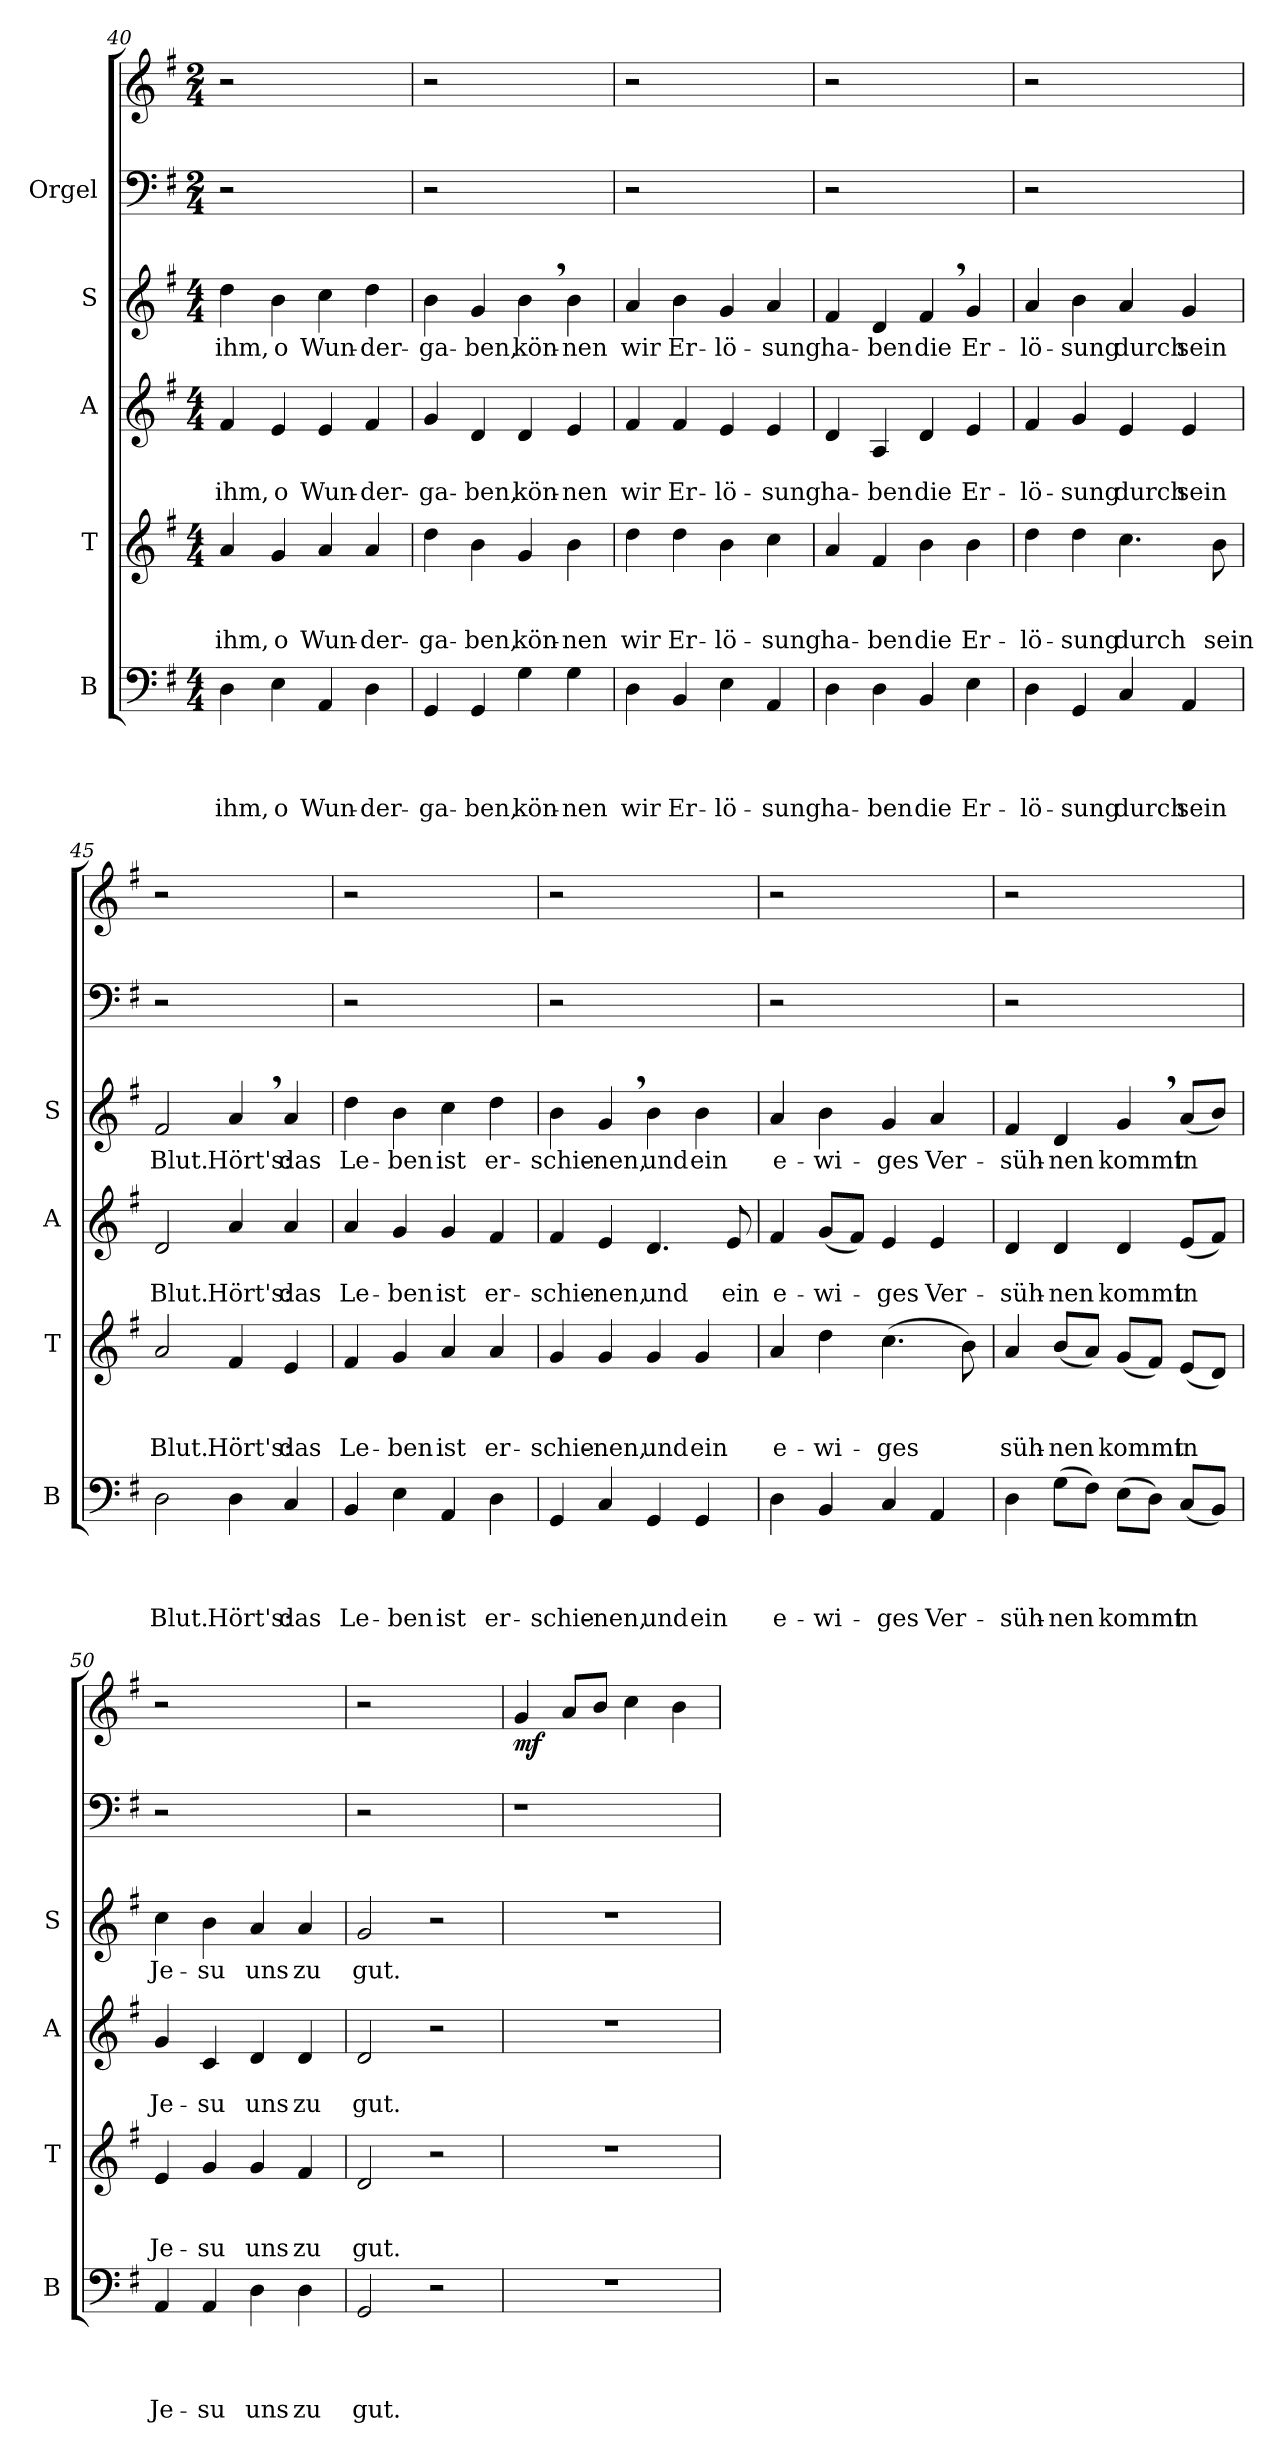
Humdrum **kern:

**kern	**text	**text	**text	**text	**kern	**text	**text	**text	**kern	**text	**text	**kern	**text	**kern	**kern	**dynam
*part5	*part5	*part5	*part5	*part5	*part4	*part4	*part4	*part4	*part3	*part3	*part3	*part2	*part2	*part1	*part1	*part1
*staff6	*staff6	*staff6	*staff6	*staff6	*staff5	*staff5	*staff5	*staff5	*staff4	*staff4	*staff4	*staff3	*staff3	*staff2	*staff1	*staff1/2
*I"B	*	*	*	*	*I"T	*	*	*	*I"A	*	*	*I"S	*	*I"Orgel	*	*
*I'B	*	*	*	*	*I'T	*	*	*	*I'A	*	*	*I'S	*	*	*	*
*clefF4	*	*	*	*	*clefG2	*	*	*	*clefG2	*	*	*clefG2	*	*clefF4	*clefG2	*
*k[f#]	*	*	*	*	*k[f#]	*	*	*	*k[f#]	*	*	*k[f#]	*	*k[f#]	*k[f#]	*
*G:	*	*	*	*	*G:	*	*	*	*G:	*	*	*G:	*	*G:	*G:	*
*M4/4	*	*	*	*	*M4/4	*	*	*	*M4/4	*	*	*M4/4	*	*M2/4	*M2/4	*
=40	=40	=40	=40	=40	=40	=40	=40	=40	=40	=40	=40	=40	=40	=40	=40	=40
!	!	!	!	!LO:LY:b	!	!	!	!LO:LY:b	!	!	!LO:LY:b	!	!LO:LY:b	!	!	!
4D\	.	.	.	ihm,	4a/	.	.	ihm,	4f#/	.	ihm,	4dd\	ihm,	2r	2r	.
!	!	!	!	!LO:LY:b	!	!	!	!LO:LY:b	!	!	!LO:LY:b	!	!LO:LY:b	!	!	!
4E\	.	.	.	o	4g/	.	.	o	4e/	.	o	4b\	o	.	.	.
!	!	!	!	!LO:LY:b	!	!	!	!LO:LY:b	!	!	!LO:LY:b	!	!LO:LY:b	!	!	!
4AA/	.	.	.	Wun-	4a/	.	.	Wun-	4e/	.	Wun-	4cc\	Wun-	2ryy	2ryy	.
!	!	!	!	!LO:LY:b	!	!	!	!LO:LY:b	!	!	!LO:LY:b	!	!LO:LY:b	!	!	!
4D\	.	.	.	-der-	4a/	.	.	-der-	4f#/	.	-der-	4dd\	-der-	.	.	.
=41	=41	=41	=41	=41	=41	=41	=41	=41	=41	=41	=41	=41	=41	=41	=41	=41
!	!	!	!	!LO:LY:b	!	!	!	!LO:LY:b	!	!	!LO:LY:b	!	!LO:LY:b	!	!	!
4GG/	.	.	.	-ga-	4dd\	.	.	-ga-	4g/	.	-ga-	4b\	-ga-	2r	2r	.
!	!	!	!	!LO:LY:b	!	!	!	!LO:LY:b	!	!	!LO:LY:b	!	!LO:LY:b	!	!	!
4GG/	.	.	.	-ben,	4b\	.	.	-ben,	4d/	.	-ben,	4g/	-ben,	.	.	.
!	!	!	!	!LO:LY:b	!	!	!	!LO:LY:b	!	!	!LO:LY:b	!	!LO:LY:b	!	!	!
4G\	.	.	.	kön-	4g/	.	.	kön-	4d/	.	kön-	4b,>\	kön-	2ryy	2ryy	.
!	!	!	!	!LO:LY:b	!	!	!	!LO:LY:b	!	!	!LO:LY:b	!	!LO:LY:b	!	!	!
4G\	.	.	.	-nen	4b\	.	.	-nen	4e/	.	-nen	4b\	-nen	.	.	.
=42	=42	=42	=42	=42	=42	=42	=42	=42	=42	=42	=42	=42	=42	=42	=42	=42
!	!	!	!	!LO:LY:b	!	!	!	!LO:LY:b	!	!	!LO:LY:b	!	!LO:LY:b	!	!	!
4D\	.	.	.	wir	4dd\	.	.	wir	4f#/	.	wir	4a/	wir	2r	2r	.
!	!	!	!	!LO:LY:b	!	!	!	!LO:LY:b	!	!	!LO:LY:b	!	!LO:LY:b	!	!	!
4BB/	.	.	.	Er-	4dd\	.	.	Er-	4f#/	.	Er-	4b\	Er-	.	.	.
!	!	!	!	!LO:LY:b	!	!	!	!LO:LY:b	!	!	!LO:LY:b	!	!LO:LY:b	!	!	!
4E\	.	.	.	-lö-	4b\	.	.	-lö-	4e/	.	-lö-	4g/	-lö-	2ryy	2ryy	.
!	!	!	!	!LO:LY:b	!	!	!	!LO:LY:b	!	!	!LO:LY:b	!	!LO:LY:b	!	!	!
4AA/	.	.	.	-sung	4cc\	.	.	-sung	4e/	.	-sung	4a/	-sung	.	.	.
!!LO:LB:g=z
=43	=43	=43	=43	=43	=43	=43	=43	=43	=43	=43	=43	=43	=43	=43	=43	=43
!	!	!	!	!LO:LY:b	!	!	!	!LO:LY:b	!	!	!LO:LY:b	!	!LO:LY:b	!	!	!
4D\	.	.	.	ha-	4a/	.	.	ha-	4d/	.	ha-	4f#/	ha-	2r	2r	.
!	!	!	!	!LO:LY:b	!	!	!	!LO:LY:b	!	!	!LO:LY:b	!	!LO:LY:b	!	!	!
4D\	.	.	.	-ben	4f#/	.	.	-ben	4A/	.	-ben	4d/	-ben	.	.	.
!	!	!	!	!LO:LY:b	!	!	!	!LO:LY:b	!	!	!LO:LY:b	!	!LO:LY:b	!	!	!
4BB/	.	.	.	die	4b\	.	.	die	4d/	.	die	4f#,>/	die	2ryy	2ryy	.
!	!	!	!	!LO:LY:b	!	!	!	!LO:LY:b	!	!	!LO:LY:b	!	!LO:LY:b	!	!	!
4E\	.	.	.	Er-	4b\	.	.	Er-	4e/	.	Er-	4g/	Er-	.	.	.
=44	=44	=44	=44	=44	=44	=44	=44	=44	=44	=44	=44	=44	=44	=44	=44	=44
!	!	!	!	!LO:LY:b	!	!	!	!LO:LY:b	!	!	!LO:LY:b	!	!LO:LY:b	!	!	!
4D\	.	.	.	-lö-	4dd\	.	.	-lö-	4f#/	.	-lö-	4a/	-lö-	2r	2r	.
!	!	!	!	!LO:LY:b	!	!	!	!LO:LY:b	!	!	!LO:LY:b	!	!LO:LY:b	!	!	!
4GG/	.	.	.	-sung	4dd\	.	.	-sung	4g/	.	-sung	4b\	-sung	.	.	.
!	!	!	!	!LO:LY:b	!	!	!	!LO:LY:b	!	!	!LO:LY:b	!	!LO:LY:b	!	!	!
4C/	.	.	.	durch	4.cc\	.	.	durch	4e/	.	durch	4a/	durch	2ryy	2ryy	.
!	!	!	!	!LO:LY:b	!	!	!	!	!	!	!LO:LY:b	!	!LO:LY:b	!	!	!
4AA/	.	.	.	sein	.	.	.	.	4e/	.	sein	4g/	sein	.	.	.
!	!	!	!	!	!	!	!	!LO:LY:b	!	!	!	!	!	!	!	!
.	.	.	.	.	8b\	.	.	sein	.	.	.	.	.	.	.	.
=45	=45	=45	=45	=45	=45	=45	=45	=45	=45	=45	=45	=45	=45	=45	=45	=45
!	!	!	!	!LO:LY:b	!	!	!	!LO:LY:b	!	!	!LO:LY:b	!	!LO:LY:b	!	!	!
2D\	.	.	.	Blut.	2a/	.	.	Blut.	2d/	.	Blut.	2f#/	Blut.	2r	2r	.
!	!	!	!	!LO:LY:b	!	!	!	!LO:LY:b	!	!	!LO:LY:b	!	!LO:LY:b	!	!	!
4D\	.	.	.	Hört's:	4f#/	.	.	Hört's:	4a/	.	Hört's:	4a,>/	Hört's:	2ryy	2ryy	.
!	!	!	!	!LO:LY:b	!	!	!	!LO:LY:b	!	!	!LO:LY:b	!	!LO:LY:b	!	!	!
4C/	.	.	.	das	4e/	.	.	das	4a/	.	das	4a/	das	.	.	.
=46	=46	=46	=46	=46	=46	=46	=46	=46	=46	=46	=46	=46	=46	=46	=46	=46
!	!	!	!	!LO:LY:b	!	!	!	!LO:LY:b	!	!	!LO:LY:b	!	!LO:LY:b	!	!	!
4BB/	.	.	.	Le-	4f#/	.	.	Le-	4a/	.	Le-	4dd\	Le-	2r	2r	.
!	!	!	!	!LO:LY:b	!	!	!	!LO:LY:b	!	!	!LO:LY:b	!	!LO:LY:b	!	!	!
4E\	.	.	.	-ben	4g/	.	.	-ben	4g/	.	-ben	4b\	-ben	.	.	.
!	!	!	!	!LO:LY:b	!	!	!	!LO:LY:b	!	!	!LO:LY:b	!	!LO:LY:b	!	!	!
4AA/	.	.	.	ist	4a/	.	.	ist	4g/	.	ist	4cc\	ist	2ryy	2ryy	.
!	!	!	!	!LO:LY:b	!	!	!	!LO:LY:b	!	!	!LO:LY:b	!	!LO:LY:b	!	!	!
4D\	.	.	.	er-	4a/	.	.	er-	4f#/	.	er-	4dd\	er-	.	.	.
!!LO:LB:g=z
=47	=47	=47	=47	=47	=47	=47	=47	=47	=47	=47	=47	=47	=47	=47	=47	=47
!	!	!	!	!LO:LY:b	!	!	!	!LO:LY:b	!	!	!LO:LY:b	!	!LO:LY:b	!	!	!
4GG/	.	.	.	-schie-	4g/	.	.	-schie-	4f#/	.	-schie-	4b\	-schie-	2r	2r	.
!	!	!	!	!LO:LY:b:rj	!	!	!	!LO:LY:b:rj	!	!	!LO:LY:b:rj	!	!LO:LY:b:rj	!	!	!
4C/	.	.	.	-nen,	4g/	.	.	-nen,	4e/	.	-nen,	4g,>/	-nen,	.	.	.
!	!	!	!	!LO:LY:b	!	!	!	!LO:LY:b	!	!	!LO:LY:b	!	!LO:LY:b	!	!	!
4GG/	.	.	.	und	4g/	.	.	und	4.d/	.	und	4b\	und	2ryy	2ryy	.
!	!	!	!	!LO:LY:b	!	!	!	!LO:LY:b	!	!	!	!	!LO:LY:b	!	!	!
4GG/	.	.	.	ein	4g/	.	.	ein	.	.	.	4b\	ein	.	.	.
!	!	!	!	!	!	!	!	!	!	!	!LO:LY:b	!	!	!	!	!
.	.	.	.	.	.	.	.	.	8e/	.	ein	.	.	.	.	.
=48	=48	=48	=48	=48	=48	=48	=48	=48	=48	=48	=48	=48	=48	=48	=48	=48
!	!	!	!	!LO:LY:b	!	!	!	!LO:LY:b	!	!	!LO:LY:b	!	!LO:LY:b	!	!	!
4D\	.	.	.	e-	4a/	.	.	e-	4f#/	.	e-	4a/	e-	2r	2r	.
!	!	!	!	!LO:LY:b:rj	!	!	!	!LO:LY:b:rj	!	!	!LO:LY:b:rj	!	!LO:LY:b:rj	!	!	!
4BB/	.	.	.	-wi-	4dd\	.	.	-wi-	(<8g/L	.	-wi-	4b\	-wi-	.	.	.
.	.	.	.	.	.	.	.	.	8f#/J)	.	.	.	.	.	.	.
!	!	!	!	!LO:LY:b	!	!	!	!LO:LY:b	!	!	!LO:LY:b	!	!LO:LY:b	!	!	!
4C/	.	.	.	-ges	(>4.cc\	.	.	-ges	4e/	.	-ges	4g/	-ges	2ryy	2ryy	.
!	!	!	!	!LO:LY:b	!	!	!	!	!	!	!LO:LY:b	!	!LO:LY:b	!	!	!
4AA/	.	.	.	Ver-	.	.	.	.	4e/	.	Ver-	4a/	Ver-	.	.	.
.	.	.	.	.	8b\)	.	.	.	.	.	.	.	.	.	.	.
=49	=49	=49	=49	=49	=49	=49	=49	=49	=49	=49	=49	=49	=49	=49	=49	=49
!	!	!	!	!LO:LY:b	!	!	!	!LO:LY:b	!	!	!LO:LY:b	!	!LO:LY:b	!	!	!
4D\	.	.	.	-süh-	4a/	.	.	süh-	4d/	.	-süh-	4f#/	-süh-	2r	2r	.
!	!	!	!	!LO:LY:b	!	!	!	!LO:LY:b	!	!	!LO:LY:b:rj	!	!LO:LY:b:rj	!	!	!
(>8G\L	.	.	.	-nen	(<8b/L	.	.	-nen	4d/	.	-nen	4d/	-nen	.	.	.
8F#\J)	.	.	.	.	8a/J)	.	.	.	.	.	.	.	.	.	.	.
!	!	!	!	!LO:LY:b	!	!	!	!LO:LY:b	!	!	!LO:LY:b	!	!LO:LY:b	!	!	!
(>8E\L	.	.	.	kommt	(<8g/L	.	.	kommt	4d/	.	kommt	4g,>/	kommt	2ryy	2ryy	.
8D\J)	.	.	.	.	8f#/J)	.	.	.	.	.	.	.	.	.	.	.
!	!	!	!	!LO:LY:b	!	!	!	!LO:LY:b	!	!	!LO:LY:b	!	!LO:LY:b	!	!	!
(<8C/L	.	.	.	in	(<8e/L	.	.	in	(<8e/L	.	in	(<8a/L	in	.	.	.
8BB/J)	.	.	.	.	8d/J)	.	.	.	8f#/J)	.	.	8b/J)	.	.	.	.
=50	=50	=50	=50	=50	=50	=50	=50	=50	=50	=50	=50	=50	=50	=50	=50	=50
!	!	!	!	!LO:LY:b	!	!	!	!LO:LY:b	!	!	!LO:LY:b	!	!LO:LY:b	!	!	!
4AA/	.	.	.	Je-	4e/	.	.	Je-	4g/	.	Je-	4cc\	Je-	2r	2r	.
!	!	!	!	!LO:LY:b:rj	!	!	!	!LO:LY:b:rj	!	!	!LO:LY:b:rj	!	!LO:LY:b:rj	!	!	!
4AA/	.	.	.	-su	4g/	.	.	-su	4c/	.	-su	4b\	-su	.	.	.
!	!	!	!	!LO:LY:b	!	!	!	!LO:LY:b	!	!	!LO:LY:b	!	!LO:LY:b	!	!	!
4D\	.	.	.	uns	4g/	.	.	uns	4d/	.	uns	4a/	uns	2ryy	2ryy	.
!	!	!	!	!LO:LY:b	!	!	!	!LO:LY:b	!	!	!LO:LY:b	!	!LO:LY:b	!	!	!
4D\	.	.	.	zu	4f#/	.	.	zu	4d/	.	zu	4a/	zu	.	.	.
=51	=51	=51	=51	=51	=51	=51	=51	=51	=51	=51	=51	=51	=51	=51	=51	=51
!	!	!	!	!LO:LY:b	!	!	!	!LO:LY:b	!	!	!LO:LY:b	!	!LO:LY:b	!	!	!
2GG/	.	.	.	gut.	2d/	.	.	gut.	2d/	.	gut.	2g/	gut.	2r	2r	.
2r	.	.	.	.	2r	.	.	.	2r	.	.	2r	.	2ryy	2ryy	.
!!LO:PB:g=z
=52	=52	=52	=52	=52	=52	=52	=52	=52	=52	=52	=52	=52	=52	=52	=52	=52
!	!	!	!	!	!	!	!	!	!	!	!	!	!	!LO:N:vis=1	!	!LO:DY:b
1r	.	.	.	.	1r	.	.	.	1r	.	.	1r	.	2r	4g/	mf
.	.	.	.	.	.	.	.	.	.	.	.	.	.	.	8a/L	.
.	.	.	.	.	.	.	.	.	.	.	.	.	.	.	8b/J	.
.	.	.	.	.	.	.	.	.	.	.	.	.	.	2ryy	4cc\	.
.	.	.	.	.	.	.	.	.	.	.	.	.	.	.	4b\	.
=	=	=	=	=	=	=	=	=	=	=	=	=	=	=	=	=
*-	*-	*-	*-	*-	*-	*-	*-	*-	*-	*-	*-	*-	*-	*-	*-	*-
